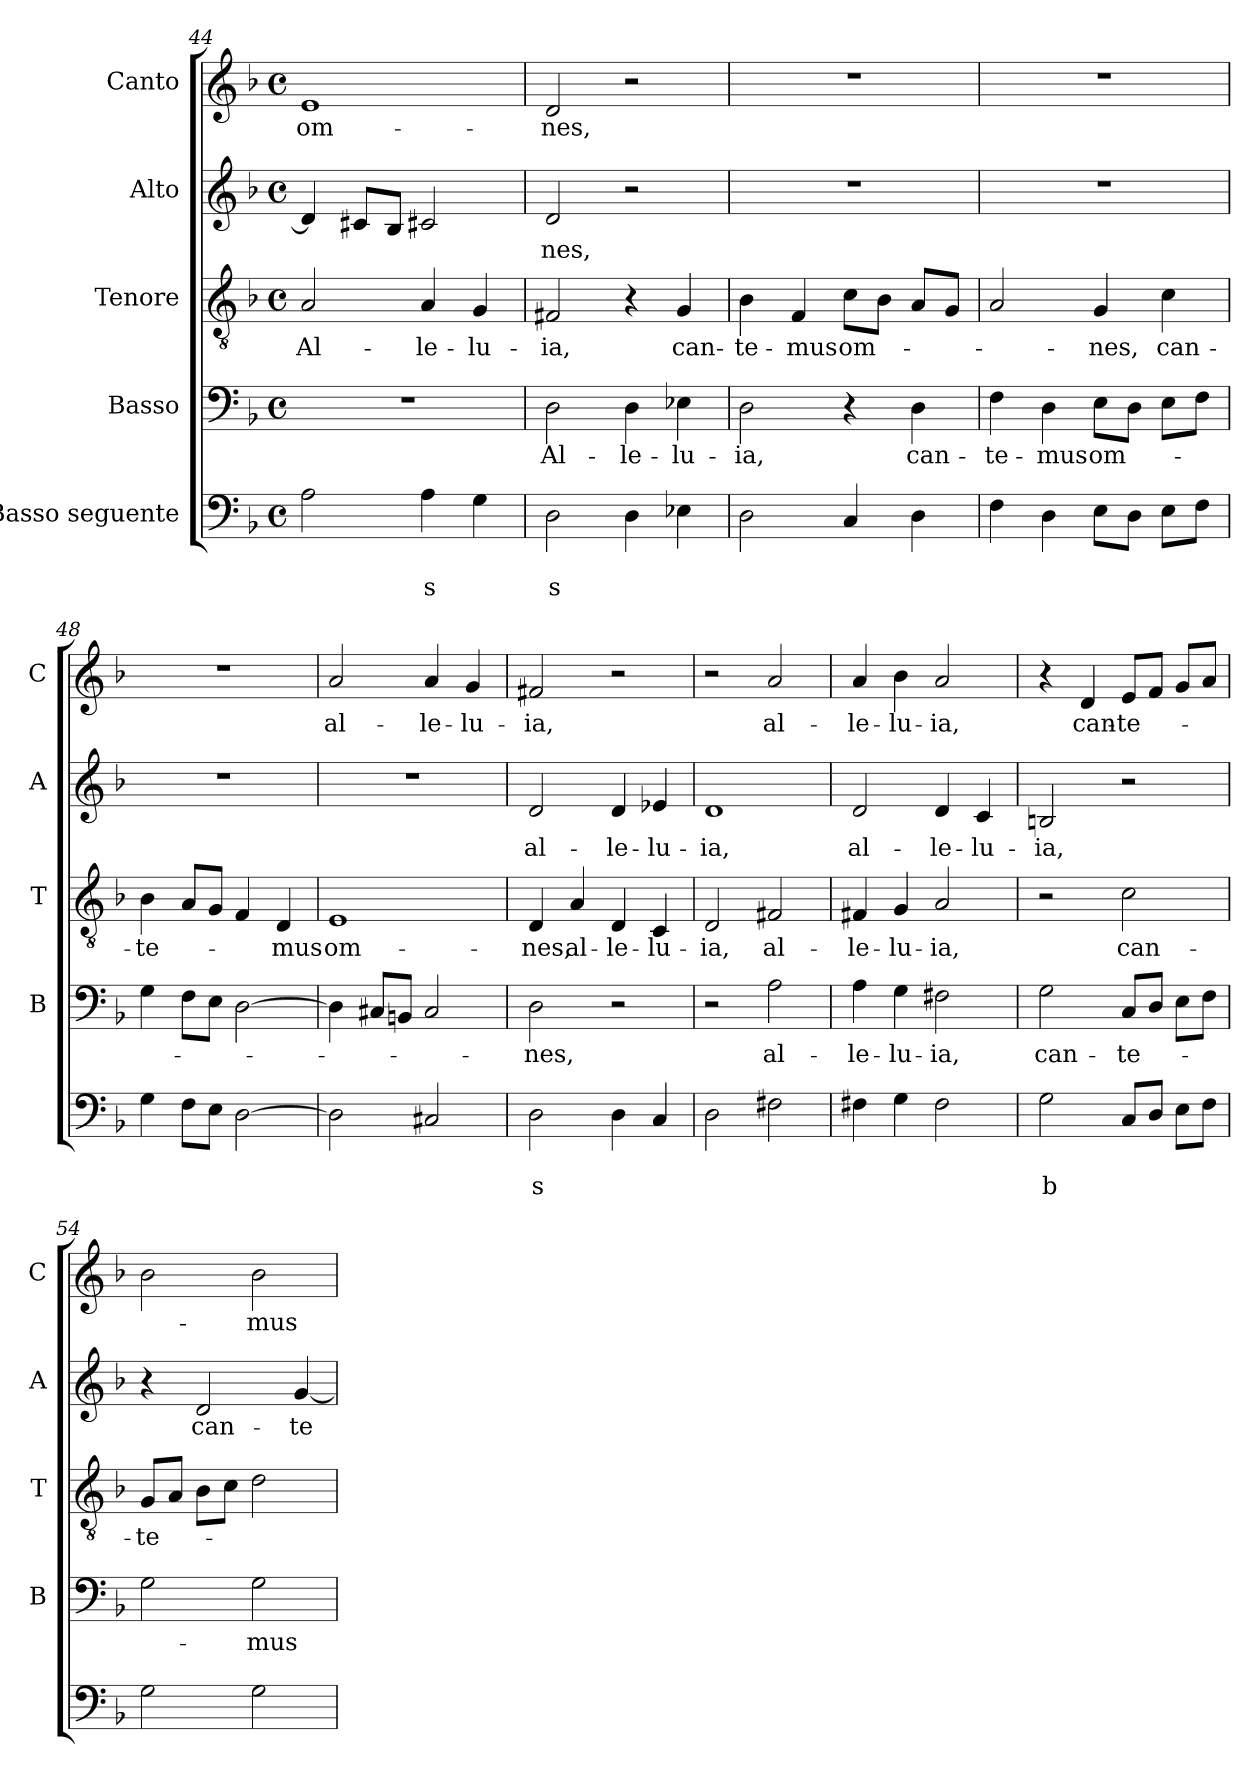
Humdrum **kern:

**kern	**text	**text	**kern	**text	**kern	**text	**kern	**text	**kern	**text
*part5	*part5	*part5	*part4	*part4	*part3	*part3	*part2	*part2	*part1	*part1
*staff5	*staff5	*staff5	*staff4	*staff4	*staff3	*staff3	*staff2	*staff2	*staff1	*staff1
*I"Basso seguente	*	*	*I"Basso	*	*I"Tenore	*	*I"Alto	*	*I"Canto	*
*	*	*	*I'B	*	*I'T	*	*I'A	*	*I'C	*
*clefF4	*	*	*clefF4	*	*clefGv2	*	*clefG2	*	*clefG2	*
*k[b-]	*	*	*k[b-]	*	*k[b-]	*	*k[b-]	*	*k[b-]	*
*F:	*	*	*F:	*	*F:	*	*F:	*	*F:	*
*M4/4	*	*	*M4/4	*	*M4/4	*	*M4/4	*	*M4/4	*
*met(c)	*	*	*met(c)	*	*met(c)	*	*met(c)	*	*met(c)	*
=44	=44	=44	=44	=44	=44	=44	=44	=44	=44	=44
!	!	!	!	!	!	!LO:LY:b	!	!	!	!LO:LY:b
2A\	.	.	1r	.	2A/	Al-	4d/]	.	1e	om-
.	.	.	.	.	.	.	8c#X/L	.	.	.
.	.	.	.	.	.	.	8B-/J	.	.	.
!	!	!LO:LY:b	!	!	!	!LO:LY:b	!	!	!	!
4A\	.	s	.	.	4A/	-le-	2c#X/	.	.	.
!	!	!	!	!	!	!LO:LY:b	!	!	!	!
4G\	.	.	.	.	4G/	-lu-	.	.	.	.
=45	=45	=45	=45	=45	=45	=45	=45	=45	=45	=45
!	!	!LO:LY:b	!	!LO:LY:b	!	!LO:LY:b	!	!LO:LY:b	!	!LO:LY:b
2D\	.	s	2D\	Al-	2F#X/	-ia,	2d/	-nes,	2d/	-nes,
!	!	!	!	!LO:LY:b	!	!	!	!	!	!
4D\	.	.	4D\	-le-	4r	.	2r	.	2r	.
!	!	!	!	!LO:LY:b	!	!LO:LY:b	!	!	!	!
4E-X\	.	.	4E-X\	-lu-	4G/	can-	.	.	.	.
=46	=46	=46	=46	=46	=46	=46	=46	=46	=46	=46
!	!	!	!	!LO:LY:b	!	!LO:LY:b	!	!	!	!
2D\	.	.	2D\	-ia,	4B-\	-te-	1r	.	1r	.
!	!	!	!	!	!	!LO:LY:b	!	!	!	!
.	.	.	.	.	4F/	-mus	.	.	.	.
!	!	!	!	!	!	!LO:LY:b	!	!	!	!
4C/	.	.	4r	.	8c\L	om-	.	.	.	.
.	.	.	.	.	8B-\J	.	.	.	.	.
!	!	!	!	!LO:LY:b	!	!	!	!	!	!
4D\	.	.	4D\	can-	8A/L	.	.	.	.	.
.	.	.	.	.	8G/J	.	.	.	.	.
=47	=47	=47	=47	=47	=47	=47	=47	=47	=47	=47
!	!	!	!	!LO:LY:b	!	!	!	!	!	!
4F\	.	.	4F\	-te-	2A/	.	1r	.	1r	.
!	!	!	!	!LO:LY:b	!	!	!	!	!	!
4D\	.	.	4D\	-mus	.	.	.	.	.	.
!	!	!	!	!LO:LY:b	!	!LO:LY:b	!	!	!	!
8E\L	.	.	8E\L	om-	4G/	-nes,	.	.	.	.
8D\J	.	.	8D\J	.	.	.	.	.	.	.
!	!	!	!	!	!	!LO:LY:b	!	!	!	!
8E\L	.	.	8E\L	.	4c\	can-	.	.	.	.
8F\J	.	.	8F\J	.	.	.	.	.	.	.
=48	=48	=48	=48	=48	=48	=48	=48	=48	=48	=48
!	!	!	!	!	!	!LO:LY:b	!	!	!	!
4G\	.	.	4G\	.	4B-\	-te-	1r	.	1r	.
8F\L	.	.	8F\L	.	8A/L	.	.	.	.	.
8E\J	.	.	8E\J	.	8G/J	.	.	.	.	.
[2D\	.	.	[2D\	.	4F/	.	.	.	.	.
!	!	!	!	!	!	!LO:LY:b	!	!	!	!
.	.	.	.	.	4D/	-mus	.	.	.	.
!!LO:PB:g=z
=49	=49	=49	=49	=49	=49	=49	=49	=49	=49	=49
!	!	!	!	!	!	!LO:LY:b	!	!	!	!LO:LY:b
2D\]	.	.	4D\]	.	1E	om-	1r	.	2a/	al-
.	.	.	8C#X/L	.	.	.	.	.	.	.
.	.	.	8BBn/J	.	.	.	.	.	.	.
!	!	!	!	!	!	!	!	!	!	!LO:LY:b
2C#X/	.	.	2C#/	.	.	.	.	.	4a/	-le-
!	!	!	!	!	!	!	!	!	!	!LO:LY:b
.	.	.	.	.	.	.	.	.	4g/	-lu-
=50	=50	=50	=50	=50	=50	=50	=50	=50	=50	=50
!	!	!LO:LY:b	!	!LO:LY:b	!	!LO:LY:b	!	!LO:LY:b	!	!LO:LY:b
2D\	.	s	2D\	-nes,	4D/	-nes,	2d/	al-	2f#X/	-ia,
!	!	!	!	!	!	!LO:LY:b	!	!	!	!
.	.	.	.	.	4A/	al-	.	.	.	.
!	!	!	!	!	!	!LO:LY:b	!	!LO:LY:b	!	!
4D\	.	.	2r	.	4D/	-le-	4d/	-le-	2r	.
!	!	!	!	!	!	!LO:LY:b	!	!LO:LY:b	!	!
4C/	.	.	.	.	4C/	-lu-	4e-X/	-lu-	.	.
=51	=51	=51	=51	=51	=51	=51	=51	=51	=51	=51
!	!	!	!	!	!	!LO:LY:b	!	!LO:LY:b	!	!
2D\	.	.	2r	.	2D/	-ia,	1d	-ia,	2r	.
!	!	!	!	!LO:LY:b	!	!LO:LY:b	!	!	!	!LO:LY:b
2F#X\	.	.	2A\	al-	2F#X/	al-	.	.	2a/	al-
=52	=52	=52	=52	=52	=52	=52	=52	=52	=52	=52
!	!	!	!	!LO:LY:b	!	!LO:LY:b	!	!LO:LY:b	!	!LO:LY:b
4F#X\	.	.	4A\	-le-	4F#X/	-le-	2d/	al-	4a/	-le-
!	!	!	!	!LO:LY:b	!	!LO:LY:b	!	!	!	!LO:LY:b
4G\	.	.	4G\	-lu-	4G/	-lu-	.	.	4b-\	-lu-
!	!	!	!	!LO:LY:b	!	!LO:LY:b	!	!LO:LY:b	!	!LO:LY:b
2F#\	.	.	2F#X\	-ia,	2A/	-ia,	4d/	-le-	2a/	-ia,
!	!	!	!	!	!	!	!	!LO:LY:b	!	!
.	.	.	.	.	.	.	4c/	-lu-	.	.
=53	=53	=53	=53	=53	=53	=53	=53	=53	=53	=53
!	!	!LO:LY:b	!	!LO:LY:b	!	!	!	!LO:LY:b	!	!
2G\	.	b	2G\	can-	2r	.	2Bn/	-ia,	4r	.
!	!	!	!	!	!	!	!	!	!	!LO:LY:b
.	.	.	.	.	.	.	.	.	4d/	can-
!	!	!	!	!LO:LY:b	!	!LO:LY:b	!	!	!	!LO:LY:b
8C/L	.	.	8C/L	-te-	2c\	can-	2r	.	8e/L	-te-
8D/J	.	.	8D/J	.	.	.	.	.	8f/J	.
8E\L	.	.	8E\L	.	.	.	.	.	8g/L	.
8F\J	.	.	8F\J	.	.	.	.	.	8a/J	.
!!LO:LB:g=z
=54	=54	=54	=54	=54	=54	=54	=54	=54	=54	=54
!	!	!	!	!	!	!LO:LY:b	!	!	!	!
2G\	.	.	2G\	.	8G/L	-te-	4r	.	2b-\	.
.	.	.	.	.	8A/J	.	.	.	.	.
!	!	!	!	!	!	!	!	!LO:LY:b	!	!
.	.	.	.	.	8B-\L	.	2d/	can-	.	.
.	.	.	.	.	8c\J	.	.	.	.	.
!	!	!	!	!LO:LY:b	!	!	!	!	!	!LO:LY:b
2G\	.	.	2G\	-mus	2d\	.	.	.	2b-\	-mus
!	!	!	!	!	!	!	!	!LO:LY:b	!	!
.	.	.	.	.	.	.	[4g/	-te-	.	.
=	=	=	=	=	=	=	=	=	=	=
*-	*-	*-	*-	*-	*-	*-	*-	*-	*-	*-
